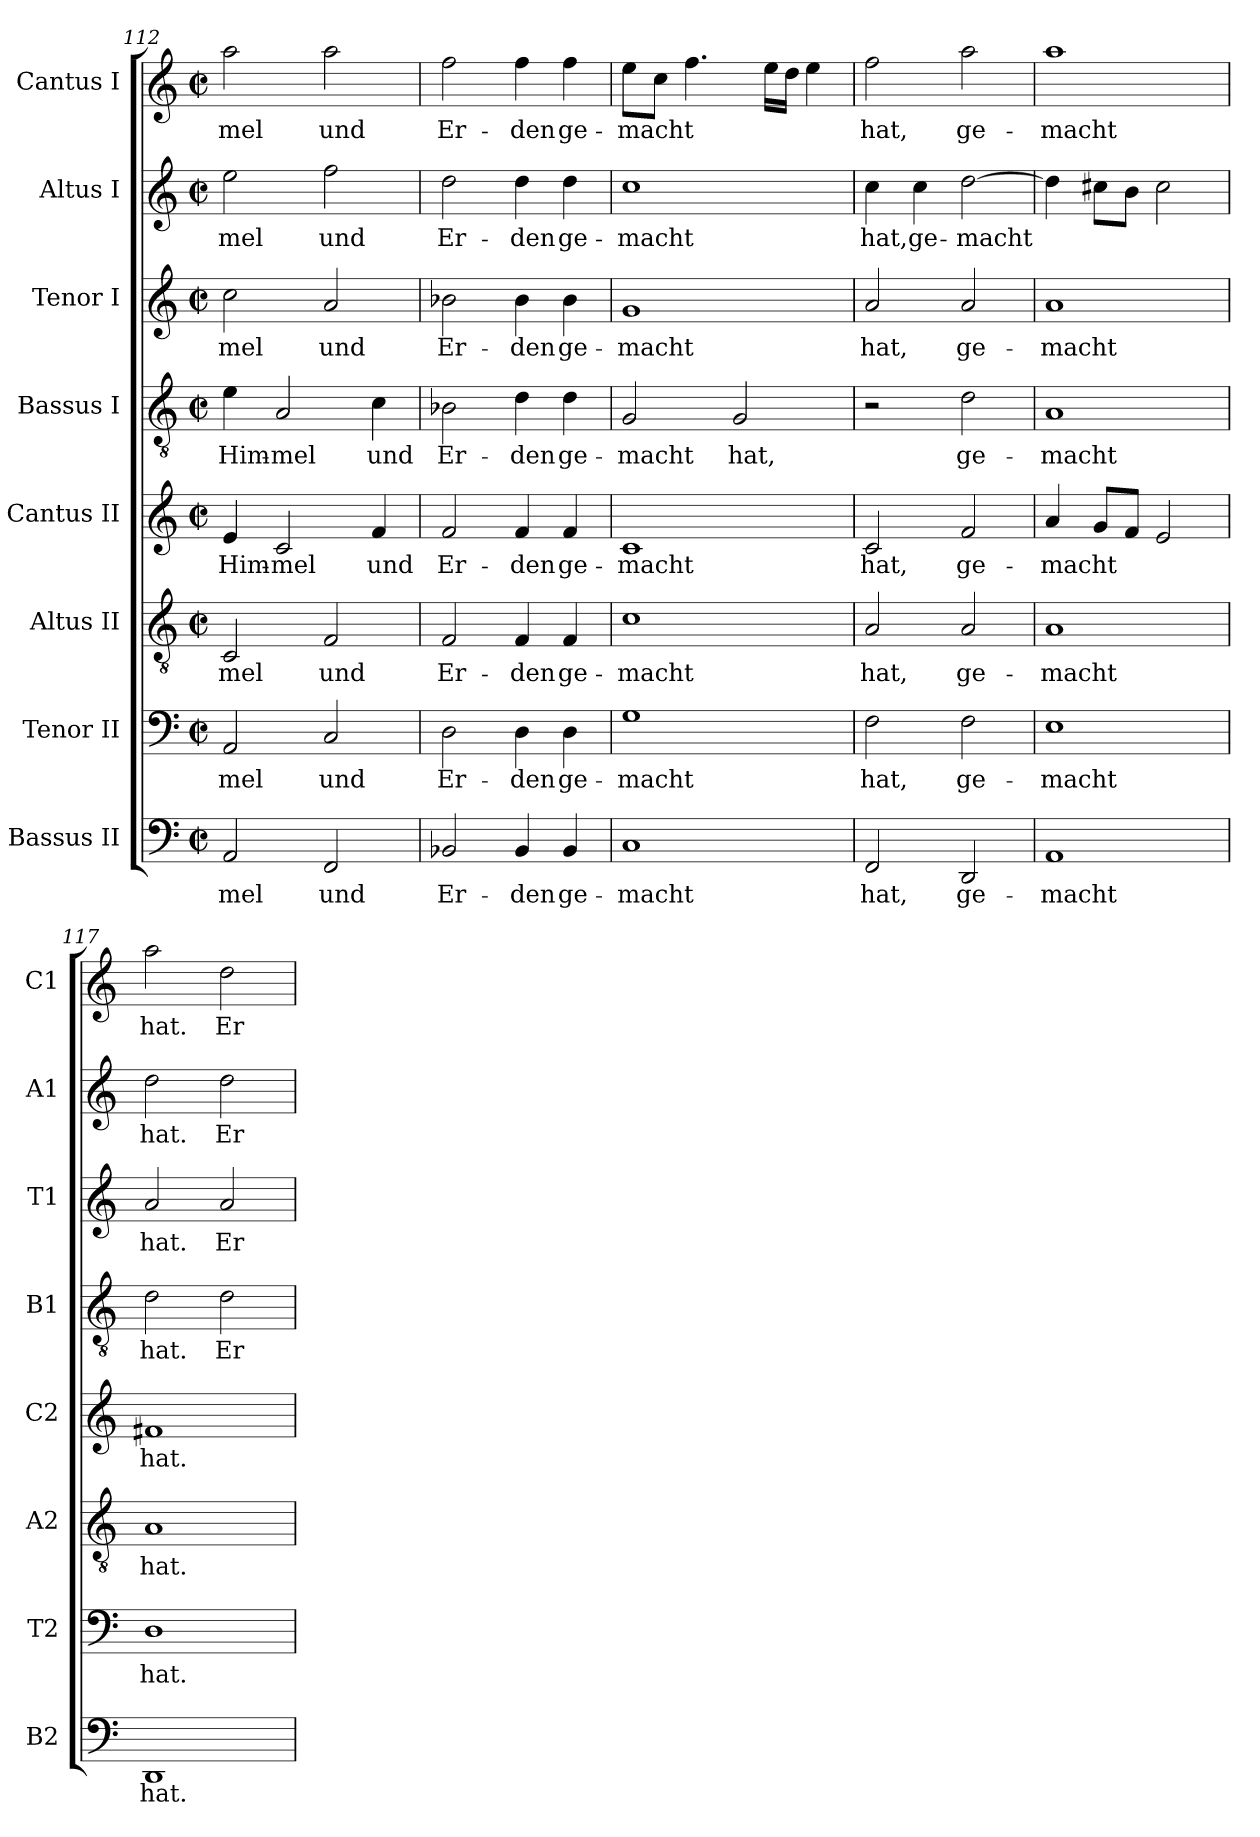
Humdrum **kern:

**kern	**text	**kern	**text	**kern	**text	**kern	**text	**kern	**text	**kern	**text	**kern	**text	**kern	**text
*part8	*part8	*part7	*part7	*part6	*part6	*part5	*part5	*part4	*part4	*part3	*part3	*part2	*part2	*part1	*part1
*staff8	*staff8	*staff7	*staff7	*staff6	*staff6	*staff5	*staff5	*staff4	*staff4	*staff3	*staff3	*staff2	*staff2	*staff1	*staff1
*I"Bassus II	*	*I"Tenor II	*	*I"Altus II	*	*I"Cantus II	*	*I"Bassus I	*	*I"Tenor I	*	*I"Altus I	*	*I"Cantus I	*
*I'B2	*	*I'T2	*	*I'A2	*	*I'C2	*	*I'B1	*	*I'T1	*	*I'A1	*	*I'C1	*
!!LO:PB:g=z
*clefF4	*	*clefF4	*	*clefGv2	*	*clefG2	*	*clefGv2	*	*clefG2	*	*clefG2	*	*clefG2	*
*k[]	*	*k[]	*	*k[]	*	*k[]	*	*k[]	*	*k[]	*	*k[]	*	*k[]	*
*C:	*	*C:	*	*C:	*	*C:	*	*C:	*	*C:	*	*C:	*	*C:	*
*M2/2	*	*M2/2	*	*M2/2	*	*M2/2	*	*M2/2	*	*M2/2	*	*M2/2	*	*M2/2	*
*met(c|)	*	*met(c|)	*	*met(c|)	*	*met(c|)	*	*met(c|)	*	*met(c|)	*	*met(c|)	*	*met(c|)	*
=112	=112	=112	=112	=112	=112	=112	=112	=112	=112	=112	=112	=112	=112	=112	=112
!	!LO:LY:b	!	!	!	!	!	!	!	!	!	!	!	!	!	!
!	!	!	!LO:LY:b	!	!	!	!	!	!	!	!	!	!	!	!
!	!	!	!	!	!LO:LY:b	!	!	!	!	!	!	!	!	!	!
!	!	!	!	!	!	!	!LO:LY:b	!	!	!	!	!	!	!	!
!	!	!	!	!	!	!	!	!	!LO:LY:b	!	!	!	!	!	!
!	!	!	!	!	!	!	!	!	!	!	!LO:LY:b	!	!	!	!
!	!	!	!	!	!	!	!	!	!	!	!	!	!LO:LY:b	!	!
!	!	!	!	!	!	!	!	!	!	!	!	!	!	!	!LO:LY:b
2AA/	-mel	2AA/	-mel	2C/	-mel	4e/	Him-	4e\	Him-	2cc\	-mel	2ee\	-mel	2aa\	-mel
!	!	!	!	!	!	!	!LO:LY:b	!	!	!	!	!	!	!	!
!	!	!	!	!	!	!	!	!	!LO:LY:b	!	!	!	!	!	!
.	.	.	.	.	.	2c/	-mel	2A/	-mel	.	.	.	.	.	.
!	!LO:LY:b	!	!	!	!	!	!	!	!	!	!	!	!	!	!
!	!	!	!LO:LY:b	!	!	!	!	!	!	!	!	!	!	!	!
!	!	!	!	!	!LO:LY:b	!	!	!	!	!	!	!	!	!	!
!	!	!	!	!	!	!	!	!	!	!	!LO:LY:b	!	!	!	!
!	!	!	!	!	!	!	!	!	!	!	!	!	!LO:LY:b	!	!
!	!	!	!	!	!	!	!	!	!	!	!	!	!	!	!LO:LY:b
2FF/	und	2C/	und	2F/	und	.	.	.	.	2a/	und	2ff\	und	2aa\	und
!	!	!	!	!	!	!	!LO:LY:b	!	!	!	!	!	!	!	!
!	!	!	!	!	!	!	!	!	!LO:LY:b	!	!	!	!	!	!
.	.	.	.	.	.	4f/	und	4c\	und	.	.	.	.	.	.
=113	=113	=113	=113	=113	=113	=113	=113	=113	=113	=113	=113	=113	=113	=113	=113
!	!LO:LY:b	!	!	!	!	!	!	!	!	!	!	!	!	!	!
!	!	!	!LO:LY:b	!	!	!	!	!	!	!	!	!	!	!	!
!	!	!	!	!	!LO:LY:b	!	!	!	!	!	!	!	!	!	!
!	!	!	!	!	!	!	!LO:LY:b	!	!	!	!	!	!	!	!
!	!	!	!	!	!	!	!	!	!LO:LY:b	!	!	!	!	!	!
!	!	!	!	!	!	!	!	!	!	!	!LO:LY:b	!	!	!	!
!	!	!	!	!	!	!	!	!	!	!	!	!	!LO:LY:b	!	!
!	!	!	!	!	!	!	!	!	!	!	!	!	!	!	!LO:LY:b
2BB-X/	Er-	2D\	Er-	2F/	Er-	2f/	Er-	2B-X\	Er-	2b-X\	Er-	2dd\	Er-	2ff\	Er-
!	!LO:LY:b	!	!	!	!	!	!	!	!	!	!	!	!	!	!
!	!	!	!LO:LY:b	!	!	!	!	!	!	!	!	!	!	!	!
!	!	!	!	!	!LO:LY:b	!	!	!	!	!	!	!	!	!	!
!	!	!	!	!	!	!	!LO:LY:b	!	!	!	!	!	!	!	!
!	!	!	!	!	!	!	!	!	!LO:LY:b	!	!	!	!	!	!
!	!	!	!	!	!	!	!	!	!	!	!LO:LY:b	!	!	!	!
!	!	!	!	!	!	!	!	!	!	!	!	!	!LO:LY:b	!	!
!	!	!	!	!	!	!	!	!	!	!	!	!	!	!	!LO:LY:b
4BB-/	-den	4D\	-den	4F/	-den	4f/	-den	4d\	-den	4b-\	-den	4dd\	-den	4ff\	-den
!	!LO:LY:b	!	!	!	!	!	!	!	!	!	!	!	!	!	!
!	!	!	!LO:LY:b	!	!	!	!	!	!	!	!	!	!	!	!
!	!	!	!	!	!LO:LY:b	!	!	!	!	!	!	!	!	!	!
!	!	!	!	!	!	!	!LO:LY:b	!	!	!	!	!	!	!	!
!	!	!	!	!	!	!	!	!	!LO:LY:b	!	!	!	!	!	!
!	!	!	!	!	!	!	!	!	!	!	!LO:LY:b	!	!	!	!
!	!	!	!	!	!	!	!	!	!	!	!	!	!LO:LY:b	!	!
!	!	!	!	!	!	!	!	!	!	!	!	!	!	!	!LO:LY:b
4BB-/	ge-	4D\	ge-	4F/	ge-	4f/	ge-	4d\	ge-	4b-\	ge-	4dd\	ge-	4ff\	ge-
=114	=114	=114	=114	=114	=114	=114	=114	=114	=114	=114	=114	=114	=114	=114	=114
!	!LO:LY:b	!	!	!	!	!	!	!	!	!	!	!	!	!	!
!	!	!	!LO:LY:b	!	!	!	!	!	!	!	!	!	!	!	!
!	!	!	!	!	!LO:LY:b	!	!	!	!	!	!	!	!	!	!
!	!	!	!	!	!	!	!LO:LY:b	!	!	!	!	!	!	!	!
!	!	!	!	!	!	!	!	!	!LO:LY:b	!	!	!	!	!	!
!	!	!	!	!	!	!	!	!	!	!	!LO:LY:b	!	!	!	!
!	!	!	!	!	!	!	!	!	!	!	!	!	!LO:LY:b	!	!
!	!	!	!	!	!	!	!	!	!	!	!	!	!	!	!LO:LY:b
1C	-macht	1G	-macht	1c	-macht	1c	-macht	2G/	-macht	1g	-macht	1cc	-macht	8ee\L	-macht
.	.	.	.	.	.	.	.	.	.	.	.	.	.	8cc\J	.
.	.	.	.	.	.	.	.	.	.	.	.	.	.	4.ff\	.
!	!	!	!	!	!	!	!	!	!LO:LY:b	!	!	!	!	!	!
.	.	.	.	.	.	.	.	2G/	hat,	.	.	.	.	.	.
.	.	.	.	.	.	.	.	.	.	.	.	.	.	16ee\LL	.
.	.	.	.	.	.	.	.	.	.	.	.	.	.	16dd\JJ	.
.	.	.	.	.	.	.	.	.	.	.	.	.	.	4ee\	.
=115	=115	=115	=115	=115	=115	=115	=115	=115	=115	=115	=115	=115	=115	=115	=115
!	!LO:LY:b	!	!	!	!	!	!	!	!	!	!	!	!	!	!
!	!	!	!LO:LY:b	!	!	!	!	!	!	!	!	!	!	!	!
!	!	!	!	!	!LO:LY:b	!	!	!	!	!	!	!	!	!	!
!	!	!	!	!	!	!	!LO:LY:b	!	!	!	!	!	!	!	!
!	!	!	!	!	!	!	!	!	!	!	!LO:LY:b	!	!	!	!
!	!	!	!	!	!	!	!	!	!	!	!	!	!LO:LY:b	!	!
!	!	!	!	!	!	!	!	!	!	!	!	!	!	!	!LO:LY:b
2FF/	hat,	2F\	hat,	2A/	hat,	2c/	hat,	2r	.	2a/	hat,	4cc\	hat,	2ff\	hat,
!	!	!	!	!	!	!	!	!	!	!	!	!	!LO:LY:b	!	!
.	.	.	.	.	.	.	.	.	.	.	.	4cc\	ge-	.	.
!	!LO:LY:b	!	!	!	!	!	!	!	!	!	!	!	!	!	!
!	!	!	!LO:LY:b	!	!	!	!	!	!	!	!	!	!	!	!
!	!	!	!	!	!LO:LY:b	!	!	!	!	!	!	!	!	!	!
!	!	!	!	!	!	!	!LO:LY:b	!	!	!	!	!	!	!	!
!	!	!	!	!	!	!	!	!	!LO:LY:b	!	!	!	!	!	!
!	!	!	!	!	!	!	!	!	!	!	!LO:LY:b	!	!	!	!
!	!	!	!	!	!	!	!	!	!	!	!	!	!LO:LY:b	!	!
!	!	!	!	!	!	!	!	!	!	!	!	!	!	!	!LO:LY:b
2DD/	ge-	2F\	ge-	2A/	ge-	2f/	ge-	2d\	ge-	2a/	ge-	[2dd\	-macht	2aa\	ge-
=116	=116	=116	=116	=116	=116	=116	=116	=116	=116	=116	=116	=116	=116	=116	=116
!	!LO:LY:b	!	!	!	!	!	!	!	!	!	!	!	!	!	!
!	!	!	!LO:LY:b	!	!	!	!	!	!	!	!	!	!	!	!
!	!	!	!	!	!LO:LY:b	!	!	!	!	!	!	!	!	!	!
!	!	!	!	!	!	!	!LO:LY:b	!	!	!	!	!	!	!	!
!	!	!	!	!	!	!	!	!	!LO:LY:b	!	!	!	!	!	!
!	!	!	!	!	!	!	!	!	!	!	!LO:LY:b	!	!	!	!
!	!	!	!	!	!	!	!	!	!	!	!	!	!	!	!LO:LY:b
1AA	-macht	1E	-macht	1A	-macht	4a/	-macht	1A	-macht	1a	-macht	4dd\]	.	1aa	-macht
.	.	.	.	.	.	8g/L	.	.	.	.	.	8cc#X\L	.	.	.
.	.	.	.	.	.	8f/J	.	.	.	.	.	8b\J	.	.	.
.	.	.	.	.	.	2e/	.	.	.	.	.	2cc#\	.	.	.
!!LO:LB:g=z
=117	=117	=117	=117	=117	=117	=117	=117	=117	=117	=117	=117	=117	=117	=117	=117
!	!LO:LY:b	!	!	!	!	!	!	!	!	!	!	!	!	!	!
!	!	!	!LO:LY:b	!	!	!	!	!	!	!	!	!	!	!	!
!	!	!	!	!	!LO:LY:b	!	!	!	!	!	!	!	!	!	!
!	!	!	!	!	!	!	!LO:LY:b	!	!	!	!	!	!	!	!
!	!	!	!	!	!	!	!	!	!LO:LY:b	!	!	!	!	!	!
!	!	!	!	!	!	!	!	!	!	!	!LO:LY:b	!	!	!	!
!	!	!	!	!	!	!	!	!	!	!	!	!	!LO:LY:b	!	!
!	!	!	!	!	!	!	!	!	!	!	!	!	!	!	!LO:LY:b
1DD	hat.	1D	hat.	1A	hat.	1f#X	hat.	2d\	hat.	2a/	hat.	2dd\	hat.	2aa\	hat.
!	!	!	!	!	!	!	!	!	!LO:LY:b	!	!	!	!	!	!
!	!	!	!	!	!	!	!	!	!	!	!LO:LY:b	!	!	!	!
!	!	!	!	!	!	!	!	!	!	!	!	!	!LO:LY:b	!	!
!	!	!	!	!	!	!	!	!	!	!	!	!	!	!	!LO:LY:b
.	.	.	.	.	.	.	.	2d\	Er	2a/	Er	2dd\	Er	2dd\	Er
=	=	=	=	=	=	=	=	=	=	=	=	=	=	=	=
*-	*-	*-	*-	*-	*-	*-	*-	*-	*-	*-	*-	*-	*-	*-	*-
